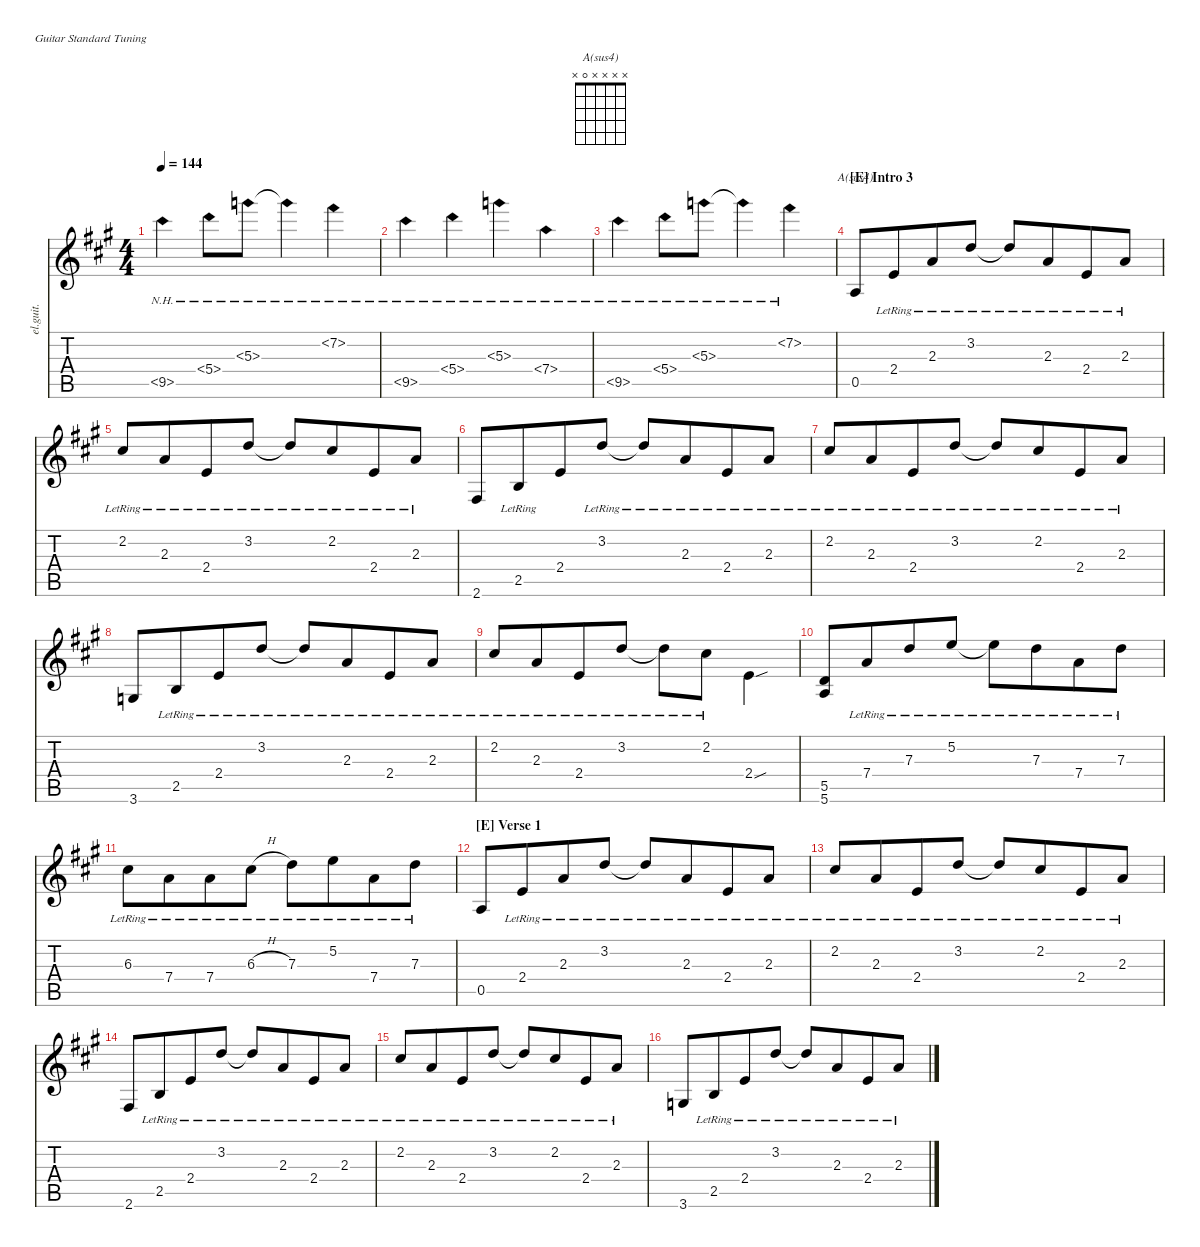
\defaultSystemsLayout 4
\hideDynamics
\bracketExtendMode nobrackets
\track ("E.Guitar II (Right)" "el.guit.") {instrument distortionguitar}
\staff {score tabs}
\tuning (E4 B3 G3 D3 A2 E2)
\chord ("A(sus4)" x x x x 0 x) {showfingering false}
\ts (4 4)
\tempo 144
\clef g2
\ks a
9.5{nh acc #}.4{dy mf beam Down} 5.4{nh acc forcenatural}.8{beam Down} 5.3{nh acc forcenatural}.8{beam Down} 5.3{nh t acc forcenatural}.4{beam Down} 7.2{nh acc #}.4{beam Down} |
9.5{nh acc #}.4{beam Down} 5.4{nh acc forcenatural}.4{beam Down} 5.3{nh acc forcenatural}.4{beam Down} 7.4{nh acc forcenatural}.4{beam Down} |
9.5{nh acc #}.4{beam Down} 5.4{nh acc forcenatural}.8{beam Down} 5.3{nh acc forcenatural}.8{beam Down} 5.3{nh t acc forcenatural}.4{beam Down} 7.2{nh acc #}.4{beam Down} |
\section ("E" "Intro 3")
0.5{acc forcenatural}.8{ch "A(sus4)" instrument distortionguitar beam Up} 2.4{lr acc forcenatural}.8{beam Up beam merge} 2.3{lr acc forcenatural}.8{beam Up} 3.2{lr acc forcenatural}.8{beam Up} 3.2{lr t acc forcenatural}.8{beam Up} 2.3{lr acc forcenatural}.8{beam Up beam merge} 2.4{lr acc forcenatural}.8{beam Up} 2.3{lr acc forcenatural}.8{beam Up} |
2.2{lr acc #}.8{beam Up} 2.3{lr acc forcenatural}.8{beam Up beam merge} 2.4{lr acc forcenatural}.8{beam Up} 3.2{lr acc forcenatural}.8{beam Up} 3.2{lr t acc forcenatural}.8{beam Up} 2.2{lr acc #}.8{beam Up beam merge} 2.4{lr acc forcenatural}.8{beam Up} 2.3{lr acc forcenatural}.8{beam Up} |
2.6{acc #}.8{beam Up} 2.5{lr acc forcenatural}.8{beam Up beam merge} 2.4{acc forcenatural}.8{beam Up} 3.2{lr acc forcenatural}.8{beam Up} 3.2{lr t acc forcenatural}.8{beam Up} 2.3{lr acc forcenatural}.8{beam Up beam merge} 2.4{lr acc forcenatural}.8{beam Up} 2.3{lr acc forcenatural}.8{beam Up} |
2.2{lr acc #}.8{beam Up} 2.3{lr acc forcenatural}.8{beam Up beam merge} 2.4{lr acc forcenatural}.8{beam Up} 3.2{lr acc forcenatural}.8{beam Up} 3.2{lr t acc forcenatural}.8{beam Up} 2.2{lr acc #}.8{beam Up beam merge} 2.4{lr acc forcenatural}.8{beam Up} 2.3{lr acc forcenatural}.8{beam Up} |
\scale
0.257751 3.6{acc forcenatural}.8{beam Up} 2.5{lr acc forcenatural}.8{beam Up beam merge} 2.4{lr acc forcenatural}.8{beam Up} 3.2{lr acc forcenatural}.8{beam Up} 3.2{lr t acc forcenatural}.8{beam Up} 2.3{lr acc forcenatural}.8{beam Up beam merge} 2.4{lr acc forcenatural}.8{beam Up} 2.3{lr acc forcenatural}.8{beam Up} |
\scale
0.260299 2.2{lr acc #}.8{beam Up} 2.3{lr acc forcenatural}.8{beam Up beam merge} 2.4{lr acc forcenatural}.8{beam Up} 3.2{lr acc forcenatural}.8{beam Up} 3.2{lr t acc forcenatural}.8{beam Down} 2.2{lr acc #}.8{beam Down beam merge} 2.4{sou acc forcenatural}.4{beam Up} |
\scale
0.267457 (5.5{acc forcenatural} 5.6{acc forcenatural}).8{beam Up} 7.4{lr acc forcenatural}.8{beam Up beam merge} 7.3{lr acc forcenatural}.8{beam Up} 5.2{lr acc forcenatural}.8{beam Up} 5.2{lr t acc forcenatural}.8{beam Down} 7.3{lr acc forcenatural}.8{beam Down beam merge} 7.4{lr acc forcenatural}.8{beam Down} 7.3{lr acc forcenatural}.8{beam Down} |
\scale
0.214493 6.3{lr acc #}.8{beam Down} 7.4{lr acc forcenatural}.8{beam Down beam merge} 7.4{lr acc forcenatural}.8{beam Down} 6.3{h lr acc #}.8{beam Down} 7.3{lr acc forcenatural}.8{beam Down} 5.2{lr acc forcenatural}.8{beam Down beam merge} 7.4{lr acc forcenatural}.8{beam Down} 7.3{lr acc forcenatural}.8{beam Down} |
\section ("E" "Verse 1")
\scale
0.264658 0.5{acc forcenatural}.8{beam Up} 2.4{lr acc forcenatural}.8{beam Up beam merge} 2.3{lr acc forcenatural}.8{beam Up} 3.2{lr acc forcenatural}.8{beam Up} 3.2{lr t acc forcenatural}.8{beam Up} 2.3{lr acc forcenatural}.8{beam Up beam merge} 2.4{lr acc forcenatural}.8{beam Up} 2.3{lr acc forcenatural}.8{beam Up} |
\scale
0.257389 2.2{lr acc #}.8{beam Up} 2.3{lr acc forcenatural}.8{beam Up beam merge} 2.4{lr acc forcenatural}.8{beam Up} 3.2{lr acc forcenatural}.8{beam Up} 3.2{lr t acc forcenatural}.8{beam Up} 2.2{lr acc #}.8{beam Up beam merge} 2.4{lr acc forcenatural}.8{beam Up} 2.3{lr acc forcenatural}.8{beam Up} |
\scale
0.265381 2.6{acc #}.8{beam Up} 2.5{lr acc forcenatural}.8{beam Up beam merge} 2.4{lr acc forcenatural}.8{beam Up} 3.2{lr acc forcenatural}.8{beam Up} 3.2{lr t acc forcenatural}.8{beam Up} 2.3{lr acc forcenatural}.8{beam Up beam merge} 2.4{lr acc forcenatural}.8{beam Up} 2.3{lr acc forcenatural}.8{beam Up} |
\scale
0.212572 2.2{lr acc #}.8{beam Up} 2.3{lr acc forcenatural}.8{beam Up beam merge} 2.4{lr acc forcenatural}.8{beam Up} 3.2{lr acc forcenatural}.8{beam Up} 3.2{lr t acc forcenatural}.8{beam Up} 2.2{lr acc #}.8{beam Up beam merge} 2.4{lr acc forcenatural}.8{beam Up} 2.3{lr acc forcenatural}.8{beam Up} |
\scale
0.266656 3.6{acc forcenatural}.8{beam Up} 2.5{lr acc forcenatural}.8{beam Up beam merge} 2.4{lr acc forcenatural}.8{beam Up} 3.2{lr acc forcenatural}.8{beam Up} 3.2{lr t acc forcenatural}.8{beam Up} 2.3{lr acc forcenatural}.8{beam Up beam merge} 2.4{lr acc forcenatural}.8{beam Up} 2.3{lr acc forcenatural}.8{beam Up}
